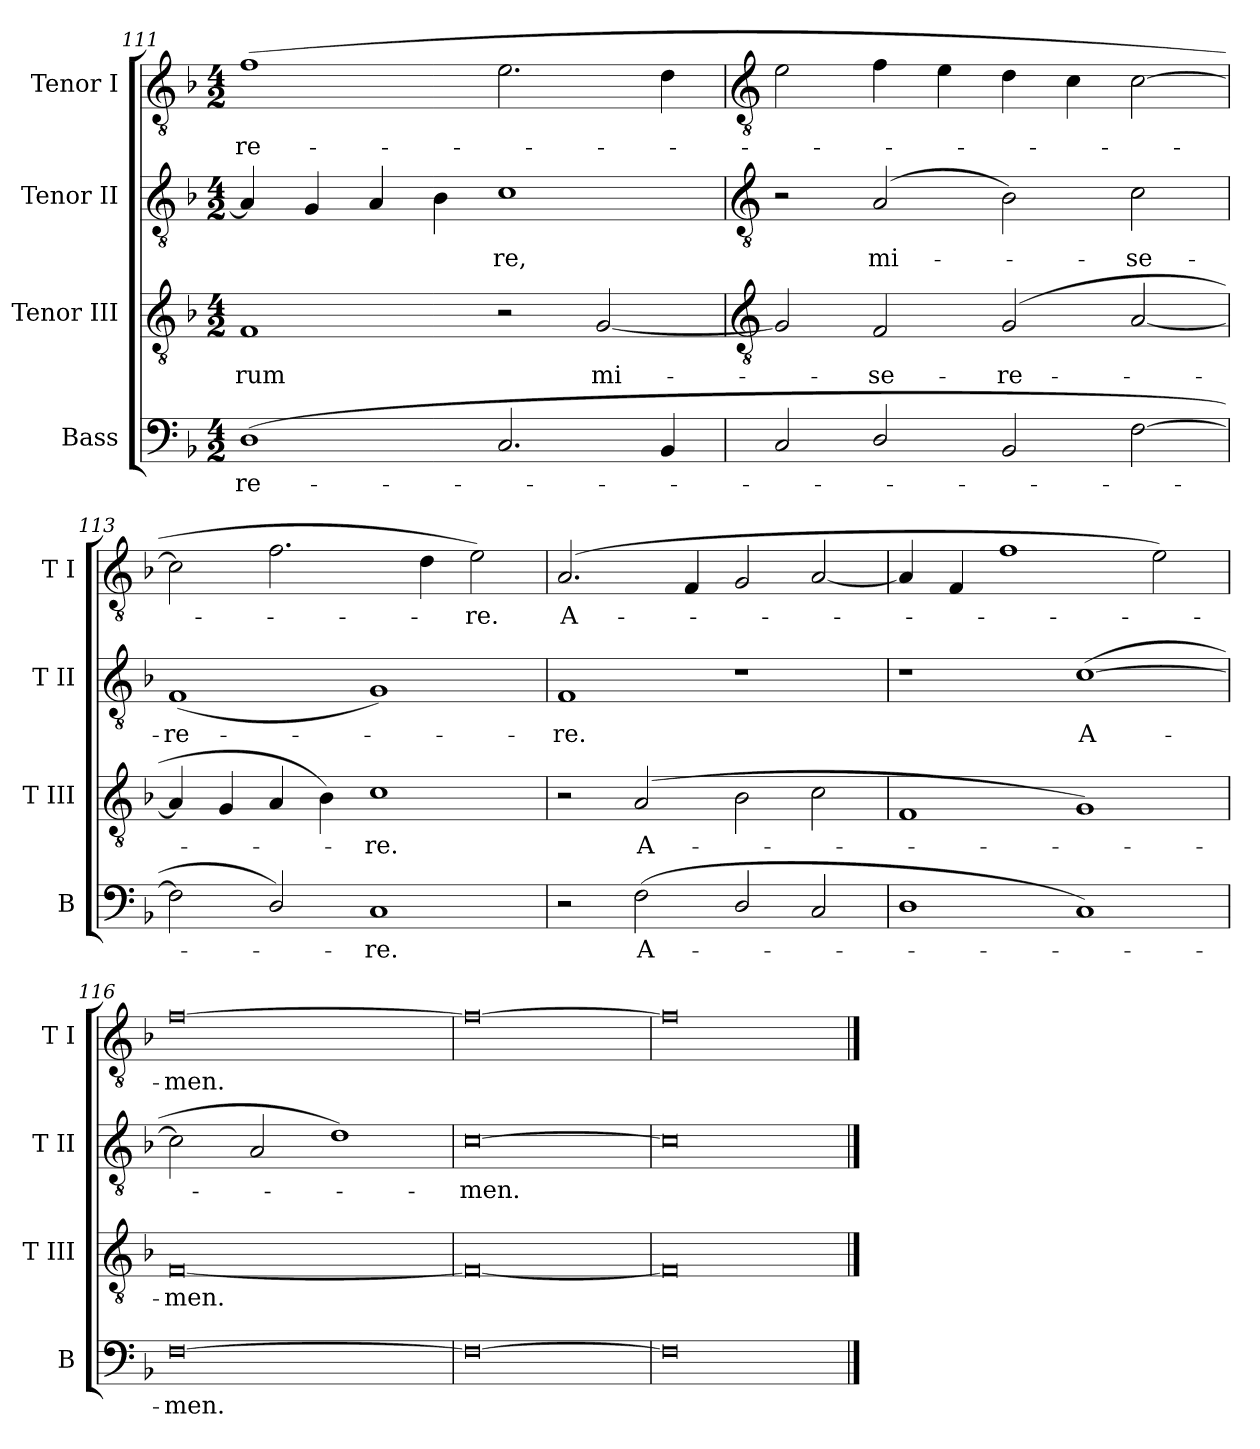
**kern	**text	**kern	**text	**kern	**text	**kern	**text
*part4	*part4	*part3	*part3	*part2	*part2	*part1	*part1
*staff4	*staff4	*staff3	*staff3	*staff2	*staff2	*staff1	*staff1
*I"Bass	*	*I"Tenor III	*	*I"Tenor II	*	*I"Tenor I	*
*I'B	*	*I'T III	*	*I'T II	*	*I'T I	*
*clefF4	*	*clefGv2	*	*clefGv2	*	*clefGv2	*
*k[b-]	*	*k[b-]	*	*k[b-]	*	*k[b-]	*
*F:	*	*F:	*	*F:	*	*F:	*
*M4/2	*	*M4/2	*	*M4/2	*	*M4/2	*
=111	=111	=111	=111	=111	=111	=111	=111
!	!LO:LY:b	!	!LO:LY:b	!	!	!	!LO:LY:b
(<1D	-re-	1F	-rum	4A]	.	(>1f	-re-
.	.	.	.	4G	.	.	.
.	.	.	.	4A	.	.	.
.	.	.	.	4B-	.	.	.
!	!	!	!	!	!LO:LY:b	!	!
2.C	.	2r	.	1c	re,	2.e	.
!	!	!	!LO:LY:b	!	!	!	!
.	.	[2G	mi-	.	.	.	.
4BB-	.	.	.	.	.	4d	.
!!LO:LB:g=z
=112	=112	=112	=112	=112	=112	=112	=112
*	*	*clefGv2	*	*clefGv2	*	*clefGv2	*
2C	.	2G]	.	2r	.	2e	.
!	!	!	!LO:LY:b	!	!LO:LY:b	!	!
2D/	.	2F	se-	(<2A	mi-	4f	.
.	.	.	.	.	.	4e	.
!	!	!	!LO:LY:b	!	!	!	!
2BB-	.	(<2G	-re-	2B-)	.	4d	.
.	.	.	.	.	.	4c	.
!	!	!	!	!	!LO:LY:b	!	!
[2F	.	[2A	.	2c	se-	[2c	.
=113	=113	=113	=113	=113	=113	=113	=113
!	!	!	!	!	!LO:LY:b	!	!
2F]	.	4A]	.	(<1F	-re-	2c]	.
.	.	4G	.	.	.	.	.
2D/)	.	4A	.	.	.	2.f	.
.	.	4B-)	.	.	.	.	.
!	!LO:LY:b	!	!LO:LY:b	!	!	!	!
1C	re.	1c	re.	1G)	.	.	.
.	.	.	.	.	.	4d	.
!	!	!	!	!	!	!	!LO:LY:b
.	.	.	.	.	.	2e)	re.
=114	=114	=114	=114	=114	=114	=114	=114
!	!	!	!	!	!LO:LY:b	!	!LO:LY:b
2r	.	2r	.	1F	re.	(<2.A	A-
!	!LO:LY:b	!	!LO:LY:b	!	!	!	!
(<2F	A-	(>2A	A-	.	.	.	.
.	.	.	.	.	.	4F	.
2D/	.	2B-	.	1r	.	2G	.
2C	.	2c	.	.	.	[2A	.
=115	=115	=115	=115	=115	=115	=115	=115
1D	.	1F	.	1r	.	4A]	.
.	.	.	.	.	.	4F	.
.	.	.	.	.	.	1f	.
!	!	!	!	!	!LO:LY:b	!	!
1C)	.	1G)	.	(>[1c	A-	.	.
.	.	.	.	.	.	2e)	.
=116	=116	=116	=116	=116	=116	=116	=116
!	!LO:LY:b	!	!LO:LY:b	!	!	!	!LO:LY:b
[0F	men.	[0F	men.	2c]	.	[0f	men.
.	.	.	.	2A	.	.	.
.	.	.	.	1d)	.	.	.
=117	=117	=117	=117	=117	=117	=117	=117
!	!	!	!	!	!LO:LY:b	!	!
0F_	.	0F_	.	[0c	men.	0f_	.
=118	=118	=118	=118	=118	=118	=118	=118
0F]	.	0F]	.	0c]	.	0f]	.
==	==	==	==	==	==	==	==
*-	*-	*-	*-	*-	*-	*-	*-
